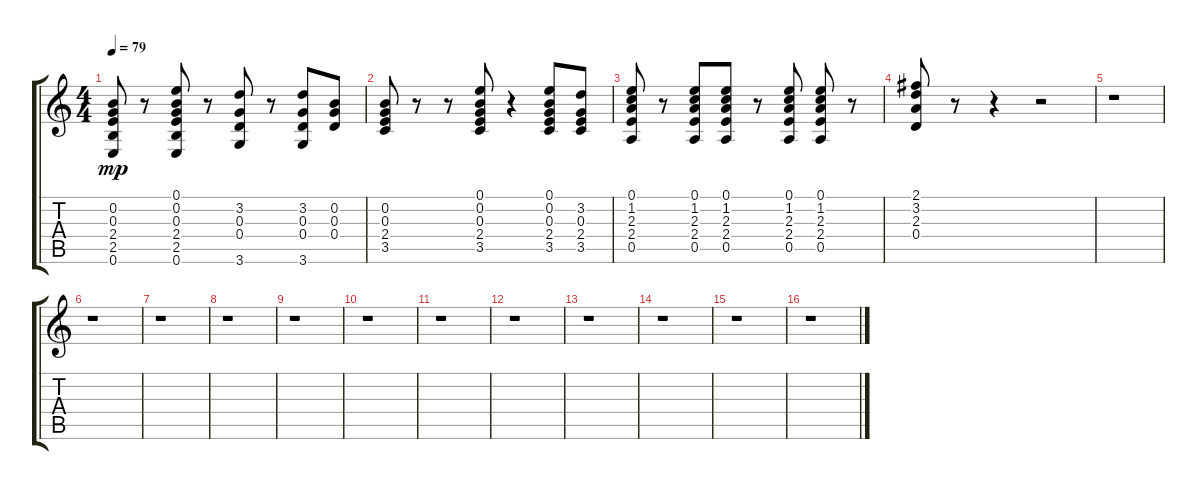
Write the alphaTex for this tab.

\track "" {instrument acousticguitarsteel}
\staff {score tabs}
\tuning (E4 B3 G3 D3 A2 E2) {hide}
\ts (4 4)
\tempo 79
\clef g2
\ks c
(0.2 0.3 2.4 2.5 0.6).8{dy mp} r.8 (0.1 0.2 0.3 2.4 2.5 0.6).8 r.8 (3.2 0.3 0.4 3.6).8 r.8 (3.2 0.3 0.4 3.6).8 (0.2 0.3 0.4).8 |
(0.2 0.3 2.4 3.5).8 r.8 r.8 (0.1 0.2 0.3 2.4 3.5).8 r.4 (0.1 0.2 0.3 2.4 3.5).8 (3.2 0.3 2.4 3.5).8 |
(0.1 1.2 2.3 2.4 0.5).8 r.8 (0.1 1.2 2.3 2.4 0.5).8 (0.1 1.2 2.3 2.4 0.5).8 r.8 (0.1 1.2 2.3 2.4 0.5).8 (0.1 1.2 2.3 2.4 0.5).8 r.8 |
(2.1 3.2 2.3 0.4).8 r.8 r.4 r.2 |
r.1 |
r.1 |
r.1 |
r.1 |
r.1 |
r.1 |
r.1 |
r.1 |
r.1 |
r.1 |
r.1 |
r.1
